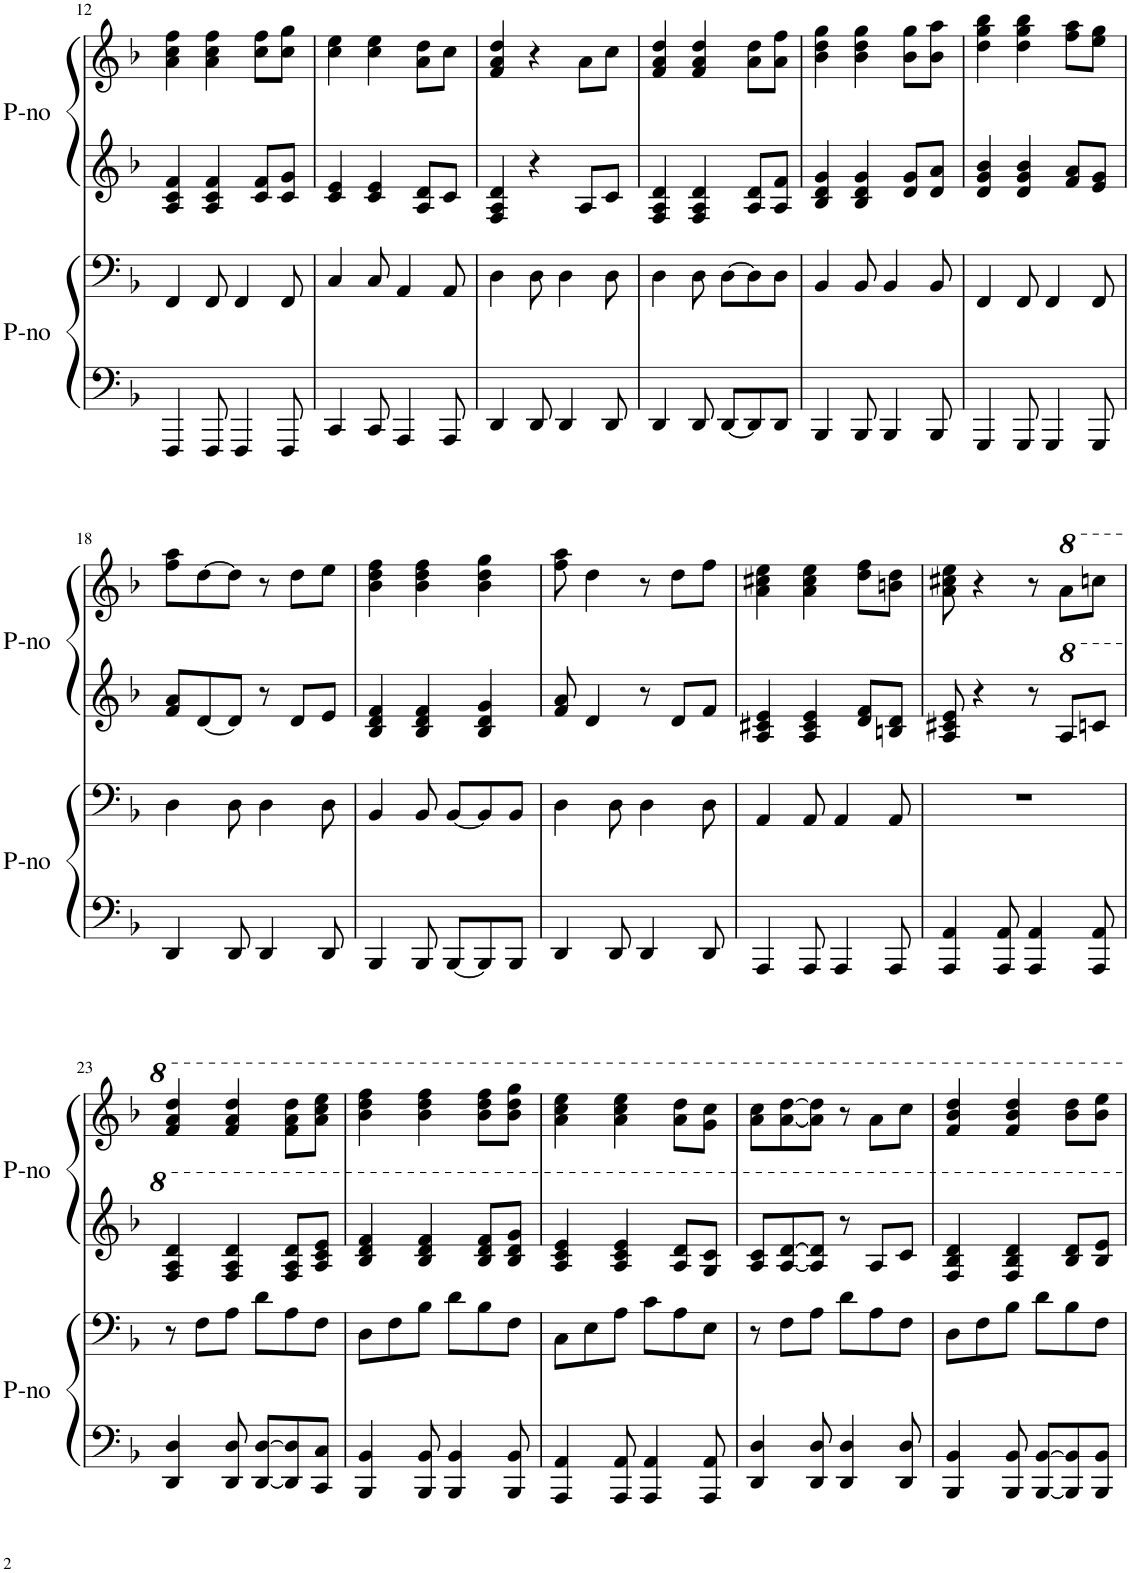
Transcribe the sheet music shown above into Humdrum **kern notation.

**kern	**kern	**kern	**kern
*part2	*part2	*part1	*part1
*staff4	*staff3	*staff2	*staff1
*I"Piano	*	*I"Piano	*
*I'P-no	*	*I'P-no	*
!!LO:PB:g=z
*clefF4	*clefF4	*clefG2	*clefG2
*k[b-]	*k[b-]	*k[b-]	*k[b-]
*M6/8	*M6/8	*M6/8	*M6/8
=12	=12	=12	=12
4FFF/	4FF/	4A/ 4c/ 4f/	4a\ 4cc\ 4ff\
8FFF/	8FF/	4A/ 4c/ 4f/	4a\ 4cc\ 4ff\
4FFF/	4FF/	.	.
.	.	8c/ 8f/L	8cc\ 8ff\L
8FFF/	8FF/	8c/ 8g/J	8cc\ 8gg\J
=13	=13	=13	=13
4CC/	4C/	4c/ 4e/	4cc\ 4ee\
8CC/	8C/	4c/ 4e/	4cc\ 4ee\
4AAA/	4AA/	.	.
.	.	8A/ 8d/L	8a\ 8dd\L
8AAA/	8AA/	8c/J	8cc\J
=14	=14	=14	=14
4DD/	4D\	4F/ 4A/ 4d/	4f/ 4a/ 4dd/
8DD/	8D\	4r	4r
4DD/	4D\	.	.
.	.	8A/L	8a\L
8DD/	8D\	8c/J	8cc\J
=15	=15	=15	=15
4DD/	4D\	4F/ 4A/ 4d/	4f/ 4a/ 4dd/
8DD/	8D\	4F/ 4A/ 4d/	4f/ 4a/ 4dd/
[8DD/L	[8D\L	.	.
8DD/]	8D\]	8A/ 8d/L	8a\ 8dd\L
8DD/J	8D\J	8A/ 8f/J	8a\ 8ff\J
=16	=16	=16	=16
4BBB-/	4BB-/	4B-/ 4d/ 4g/	4b-\ 4dd\ 4gg\
8BBB-/	8BB-/	4B-/ 4d/ 4g/	4b-\ 4dd\ 4gg\
4BBB-/	4BB-/	.	.
.	.	8d/ 8g/L	8b-\ 8gg\L
8BBB-/	8BB-/	8d/ 8a/J	8b-\ 8aa\J
=17	=17	=17	=17
4GGG/	4FF/	4d/ 4g/ 4b-/	4dd\ 4gg\ 4bb-\
8GGG/	8FF/	4d/ 4g/ 4b-/	4dd\ 4gg\ 4bb-\
4GGG/	4FF/	.	.
.	.	8f/ 8a/L	8ff\ 8aa\L
8GGG/	8FF/	8e/ 8g/J	8ee\ 8gg\J
!!LO:LB:g=z
=18	=18	=18	=18
4DD/	4D\	8f/ 8a/L	8ff\ 8aa\L
.	.	[8d/	[8dd\
8DD/	8D\	8d/J]	8dd\J]
4DD/	4D\	8r	8r
.	.	8d/L	8dd\L
8DD/	8D\	8e/J	8ee\J
=19	=19	=19	=19
4BBB-/	4BB-/	4B-/ 4d/ 4f/	4b-\ 4dd\ 4ff\
8BBB-/	8BB-/	4B-/ 4d/ 4f/	4b-\ 4dd\ 4ff\
[8BBB-/L	[8BB-/L	.	.
8BBB-/]	8BB-/]	4B-/ 4d/ 4g/	4b-\ 4dd\ 4gg\
8BBB-/J	8BB-/J	.	.
=20	=20	=20	=20
4DD/	4D\	8f/ 8a/	8ff\ 8aa\
.	.	4d/	4dd\
8DD/	8D\	.	.
4DD/	4D\	8r	8r
.	.	8d/L	8dd\L
8DD/	8D\	8f/J	8ff\J
=21	=21	=21	=21
4AAA/	4AA/	4A/ 4c#X/ 4e/	4a\ 4cc#X\ 4ee\
8AAA/	8AA/	4A/ 4c#/ 4e/	4a\ 4cc#\ 4ee\
4AAA/	4AA/	.	.
.	.	8d/ 8f/L	8dd\ 8ff\L
8AAA/	8AA/	8Bn/ 8d/J	8bn\ 8dd\J
=22	=22	=22	=22
4AAA/ 4AA/	2.r	8A/ 8c#X/ 8e/	8a\ 8cc#X\ 8ee\
.	.	4r	4r
8AAA/ 8AA/	.	.	.
4AAA/ 4AA/	.	8r	8r
.	.	8a/L	8aa\L
8AAA/ 8AA/	.	8ccn/J	8cccn\J
!!LO:LB:g=z
=23	=23	=23	=23
4DD/ 4D/	8r	4f/ 4a/ 4dd/	4ff/ 4aa/ 4ddd/
.	8F\L	.	.
8DD/ 8D/	8A\J	4f/ 4a/ 4dd/	4ff/ 4aa/ 4ddd/
[8DD/ [8D/L	8d\L	.	.
8DD/] 8D/]	8A\	8f/ 8a/ 8dd/L	8ff\ 8aa\ 8ddd\L
8CC/ 8C/J	8F\J	8a/ 8cc/ 8ee/J	8aa\ 8ccc\ 8eee\J
=24	=24	=24	=24
4BBB-/ 4BB-/	8D\L	4b-/ 4dd/ 4ff/	4bb-\ 4ddd\ 4fff\
.	8F\	.	.
8BBB-/ 8BB-/	8B-\J	4b-/ 4dd/ 4ff/	4bb-\ 4ddd\ 4fff\
4BBB-/ 4BB-/	8d\L	.	.
.	8B-\	8b-/ 8dd/ 8ff/L	8bb-\ 8ddd\ 8fff\L
8BBB-/ 8BB-/	8F\J	8b-/ 8dd/ 8gg/J	8bb-\ 8ddd\ 8ggg\J
=25	=25	=25	=25
4AAA/ 4AA/	8C\L	4a/ 4cc/ 4ee/	4aa\ 4ccc\ 4eee\
.	8E\	.	.
8AAA/ 8AA/	8A\J	4a/ 4cc/ 4ee/	4aa\ 4ccc\ 4eee\
4AAA/ 4AA/	8c\L	.	.
.	8A\	8a/ 8dd/L	8aa\ 8ddd\L
8AAA/ 8AA/	8E\J	8g/ 8cc/J	8gg\ 8ccc\J
=26	=26	=26	=26
4DD/ 4D/	8r	8a/ 8cc/L	8aa\ 8ccc\L
.	8F\L	[8a/ [8dd/	[8aa\ [8ddd\
8DD/ 8D/	8A\J	8a/] 8dd/]J	8aa\] 8ddd\]J
4DD/ 4D/	8d\L	8r	8r
.	8A\	8a/L	8aa\L
8DD/ 8D/	8F\J	8cc/J	8ccc\J
=27	=27	=27	=27
4BBB-/ 4BB-/	8D\L	4f/ 4b-/ 4dd/	4ff/ 4bb-/ 4ddd/
.	8F\	.	.
8BBB-/ 8BB-/	8B-\J	4f/ 4b-/ 4dd/	4ff/ 4bb-/ 4ddd/
[8BBB-/ [8BB-/L	8d\L	.	.
8BBB-/] 8BB-/]	8B-\	8b-/ 8dd/L	8bb-\ 8ddd\L
8BBB-/ 8BB-/J	8F\J	8b-/ 8ee/J	8bb-\ 8eee\J
=	=	=	=
*-	*-	*-	*-
